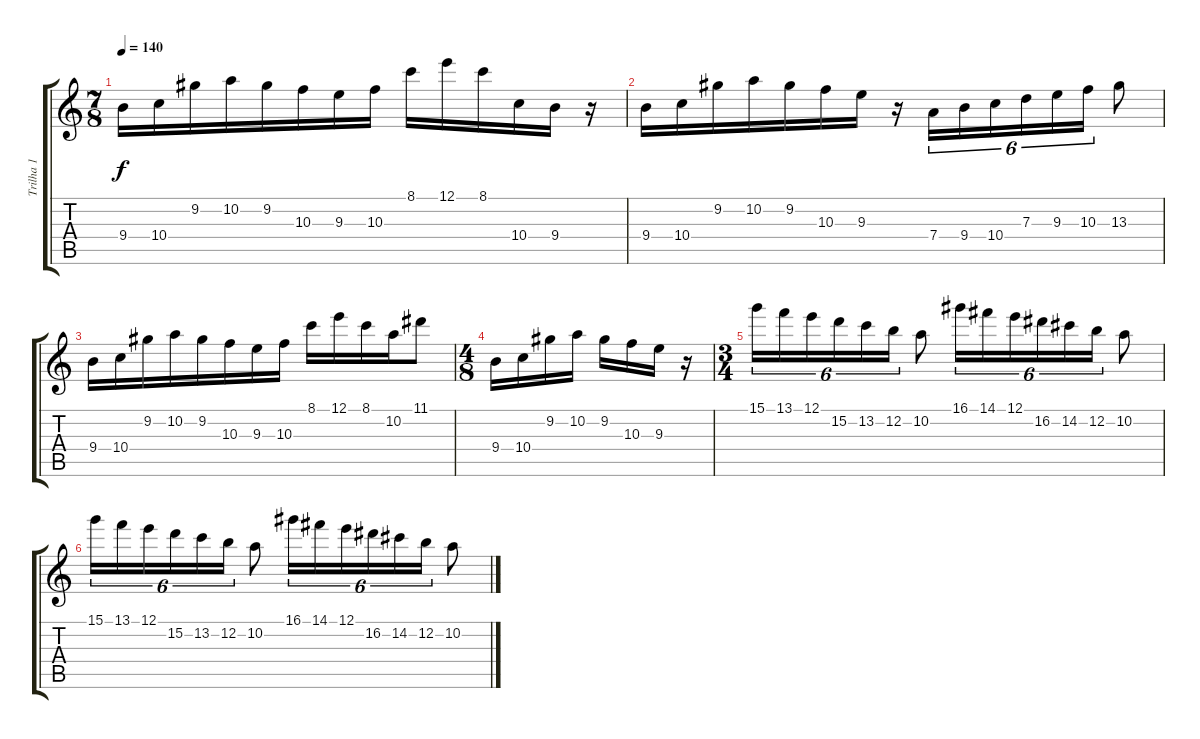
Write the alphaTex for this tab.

\track ("Trilha 1" "Trilha 1") {instrument distortionguitar}
\staff {score tabs}
\tuning (E4 B3 G3 D3 A2 E2) {hide}
\ts (7 8)
\tempo 140
\clef g2
\ks c
9.4.16{dy f instrument distortionguitar} 10.4.16 9.2.16 10.2.16 9.2.16 10.3.16 9.3.16 10.3.16 8.1.16 12.1.16 8.1.16 10.4.16 9.4.16 r.16 |
9.4.16 10.4.16 9.2.16 10.2.16 9.2.16 10.3.16 9.3.16 r.16 7.4.16{tu (6 4)} 9.4.16{tu (6 4)} 10.4.16{tu (6 4)} 7.3.16{tu (6 4)} 9.3.16{tu (6 4)} 10.3.16{tu (6 4)} 13.3.8 |
9.4.16 10.4.16 9.2.16 10.2.16 9.2.16 10.3.16 9.3.16 10.3.16 8.1.16 12.1.16 8.1.16 10.2.16 11.1.8 |
\ts (4 8)
9.4.16 10.4.16 9.2.16 10.2.16 9.2.16 10.3.16 9.3.16 r.16 |
\ts (3 4)
15.1.16{tu (6 4)} 13.1.16{tu (6 4)} 12.1.16{tu (6 4)} 15.2.16{tu (6 4)} 13.2.16{tu (6 4)} 12.2.16{tu (6 4)} 10.2.8 16.1.16{tu (6 4)} 14.1.16{tu (6 4)} 12.1.16{tu (6 4)} 16.2.16{tu (6 4)} 14.2.16{tu (6 4)} 12.2.16{tu (6 4)} 10.2.8 |
15.1.16{tu (6 4)} 13.1.16{tu (6 4)} 12.1.16{tu (6 4)} 15.2.16{tu (6 4)} 13.2.16{tu (6 4)} 12.2.16{tu (6 4)} 10.2.8 16.1.16{tu (6 4)} 14.1.16{tu (6 4)} 12.1.16{tu (6 4)} 16.2.16{tu (6 4)} 14.2.16{tu (6 4)} 12.2.16{tu (6 4)} 10.2.8
